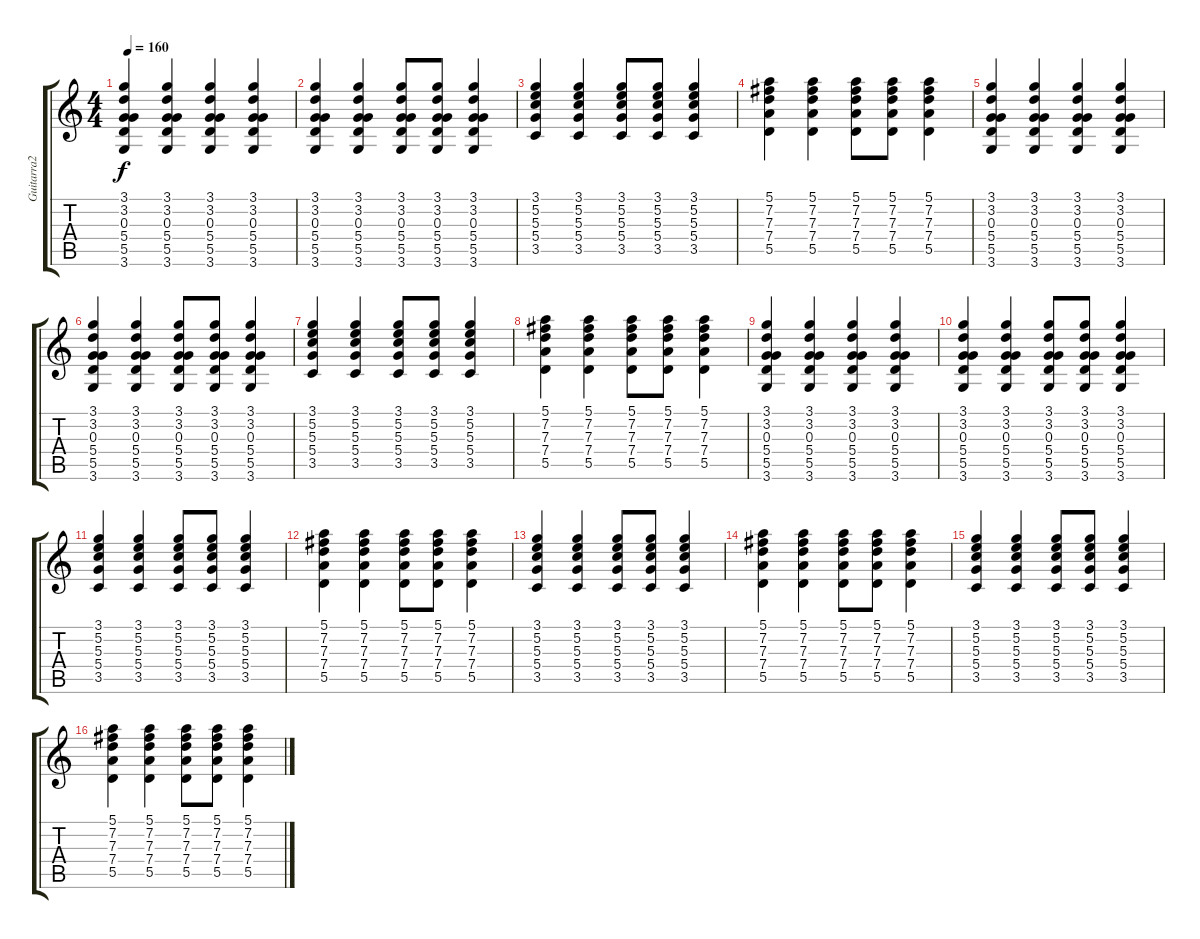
\track ("Guitarra2" "Guitarra2") {instrument overdrivenguitar}
\staff {score tabs}
\tuning (E4 B3 G3 D3 A2 E2) {hide}
\ts (4 4)
\tempo 160
\clef g2
\ks c
(3.1 3.2 0.3 5.4 5.5 3.6).4{dy f} (3.1 3.2 0.3 5.4 5.5 3.6).4 (3.1 3.2 0.3 5.4 5.5 3.6).4 (3.1 3.2 0.3 5.4 5.5 3.6).4 |
(3.1 3.2 0.3 5.4 5.5 3.6).4 (3.1 3.2 0.3 5.4 5.5 3.6).4 (3.1 3.2 0.3 5.4 5.5 3.6).8 (3.1 3.2 0.3 5.4 5.5 3.6).8 (3.1 3.2 0.3 5.4 5.5 3.6).4 |
(3.1 5.2 5.3 5.4 3.5).4 (3.1 5.2 5.3 5.4 3.5).4 (3.1 5.2 5.3 5.4 3.5).8 (3.1 5.2 5.3 5.4 3.5).8 (3.1 5.2 5.3 5.4 3.5).4 |
(5.1 7.2 7.3 7.4 5.5).4 (5.1 7.2 7.3 7.4 5.5).4 (5.1 7.2 7.3 7.4 5.5).8 (5.1 7.2 7.3 7.4 5.5).8 (5.1 7.2 7.3 7.4 5.5).4 |
(3.1 3.2 0.3 5.4 5.5 3.6).4 (3.1 3.2 0.3 5.4 5.5 3.6).4 (3.1 3.2 0.3 5.4 5.5 3.6).4 (3.1 3.2 0.3 5.4 5.5 3.6).4 |
(3.1 3.2 0.3 5.4 5.5 3.6).4 (3.1 3.2 0.3 5.4 5.5 3.6).4 (3.1 3.2 0.3 5.4 5.5 3.6).8 (3.1 3.2 0.3 5.4 5.5 3.6).8 (3.1 3.2 0.3 5.4 5.5 3.6).4 |
(3.1 5.2 5.3 5.4 3.5).4 (3.1 5.2 5.3 5.4 3.5).4 (3.1 5.2 5.3 5.4 3.5).8 (3.1 5.2 5.3 5.4 3.5).8 (3.1 5.2 5.3 5.4 3.5).4 |
(5.1 7.2 7.3 7.4 5.5).4 (5.1 7.2 7.3 7.4 5.5).4 (5.1 7.2 7.3 7.4 5.5).8 (5.1 7.2 7.3 7.4 5.5).8 (5.1 7.2 7.3 7.4 5.5).4 |
(3.1 3.2 0.3 5.4 5.5 3.6).4 (3.1 3.2 0.3 5.4 5.5 3.6).4 (3.1 3.2 0.3 5.4 5.5 3.6).4 (3.1 3.2 0.3 5.4 5.5 3.6).4 |
(3.1 3.2 0.3 5.4 5.5 3.6).4 (3.1 3.2 0.3 5.4 5.5 3.6).4 (3.1 3.2 0.3 5.4 5.5 3.6).8 (3.1 3.2 0.3 5.4 5.5 3.6).8 (3.1 3.2 0.3 5.4 5.5 3.6).4 |
(3.1 5.2 5.3 5.4 3.5).4 (3.1 5.2 5.3 5.4 3.5).4 (3.1 5.2 5.3 5.4 3.5).8 (3.1 5.2 5.3 5.4 3.5).8 (3.1 5.2 5.3 5.4 3.5).4 |
(5.1 7.2 7.3 7.4 5.5).4 (5.1 7.2 7.3 7.4 5.5).4 (5.1 7.2 7.3 7.4 5.5).8 (5.1 7.2 7.3 7.4 5.5).8 (5.1 7.2 7.3 7.4 5.5).4 |
(3.1 5.2 5.3 5.4 3.5).4 (3.1 5.2 5.3 5.4 3.5).4 (3.1 5.2 5.3 5.4 3.5).8 (3.1 5.2 5.3 5.4 3.5).8 (3.1 5.2 5.3 5.4 3.5).4 |
(5.1 7.2 7.3 7.4 5.5).4 (5.1 7.2 7.3 7.4 5.5).4 (5.1 7.2 7.3 7.4 5.5).8 (5.1 7.2 7.3 7.4 5.5).8 (5.1 7.2 7.3 7.4 5.5).4 |
(3.1 5.2 5.3 5.4 3.5).4 (3.1 5.2 5.3 5.4 3.5).4 (3.1 5.2 5.3 5.4 3.5).8 (3.1 5.2 5.3 5.4 3.5).8 (3.1 5.2 5.3 5.4 3.5).4 |
(5.1 7.2 7.3 7.4 5.5).4 (5.1 7.2 7.3 7.4 5.5).4 (5.1 7.2 7.3 7.4 5.5).8 (5.1 7.2 7.3 7.4 5.5).8 (5.1 7.2 7.3 7.4 5.5).4
